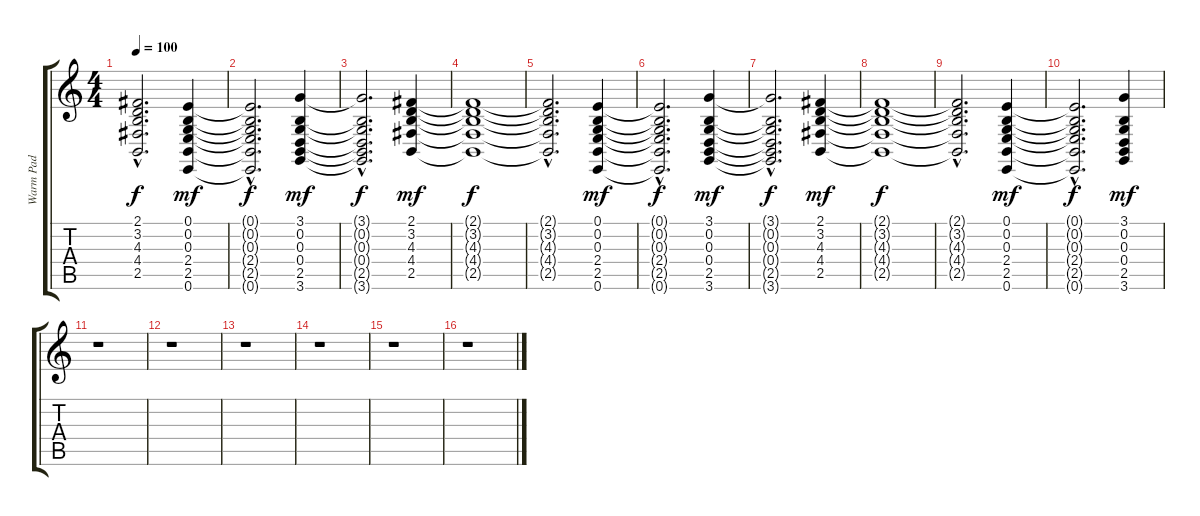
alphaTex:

\track ("Warm Pad" "Warm Pad") {instrument pad2warm}
\staff {score tabs}
\tuning (E4 B3 G3 D3 A2 E2) {hide}
\ts (4 4)
\tempo 100
\clef g2
\ks c
(2.1{hac t} 3.2{hac t} 4.3{hac t} 4.4{hac t} 2.5{hac t}).2{d dy f} (0.1 0.2 0.3 2.4 2.5 0.6).4{dy mf} |
(0.1{hac t} 0.2{hac t} 0.3{hac t} 2.4{hac t} 2.5{hac t} 0.6{hac t}).2{d dy f} (3.1 0.2 0.3 0.4 2.5 3.6).4{dy mf} |
(3.1{hac t} 0.2{hac t} 0.3{hac t} 0.4{hac t} 2.5{hac t} 3.6{hac t}).2{d dy f} (2.1 3.2 4.3 4.4 2.5).4{dy mf} |
(2.1{t} 3.2{t} 4.3{t} 4.4{t} 2.5{t}).1{dy f} |
(2.1{hac t} 3.2{hac t} 4.3{hac t} 4.4{hac t} 2.5{hac t}).2{d} (0.1 0.2 0.3 2.4 2.5 0.6).4{dy mf} |
(0.1{hac t} 0.2{hac t} 0.3{hac t} 2.4{hac t} 2.5{hac t} 0.6{hac t}).2{d dy f} (3.1 0.2 0.3 0.4 2.5 3.6).4{dy mf} |
(3.1{hac t} 0.2{hac t} 0.3{hac t} 0.4{hac t} 2.5{hac t} 3.6{hac t}).2{d dy f} (2.1 3.2 4.3 4.4 2.5).4{dy mf} |
(2.1{t} 3.2{t} 4.3{t} 4.4{t} 2.5{t}).1{dy f} |
(2.1{hac t} 3.2{hac t} 4.3{hac t} 4.4{hac t} 2.5{hac t}).2{d} (0.1 0.2 0.3 2.4 2.5 0.6).4{dy mf} |
(0.1{hac t} 0.2{hac t} 0.3{hac t} 2.4{hac t} 2.5{hac t} 0.6{hac t}).2{d dy f} (3.1 0.2 0.3 0.4 2.5 3.6).4{dy mf} |
r.1 |
r.1 |
r.1 |
r.1 |
r.1 |
r.1
